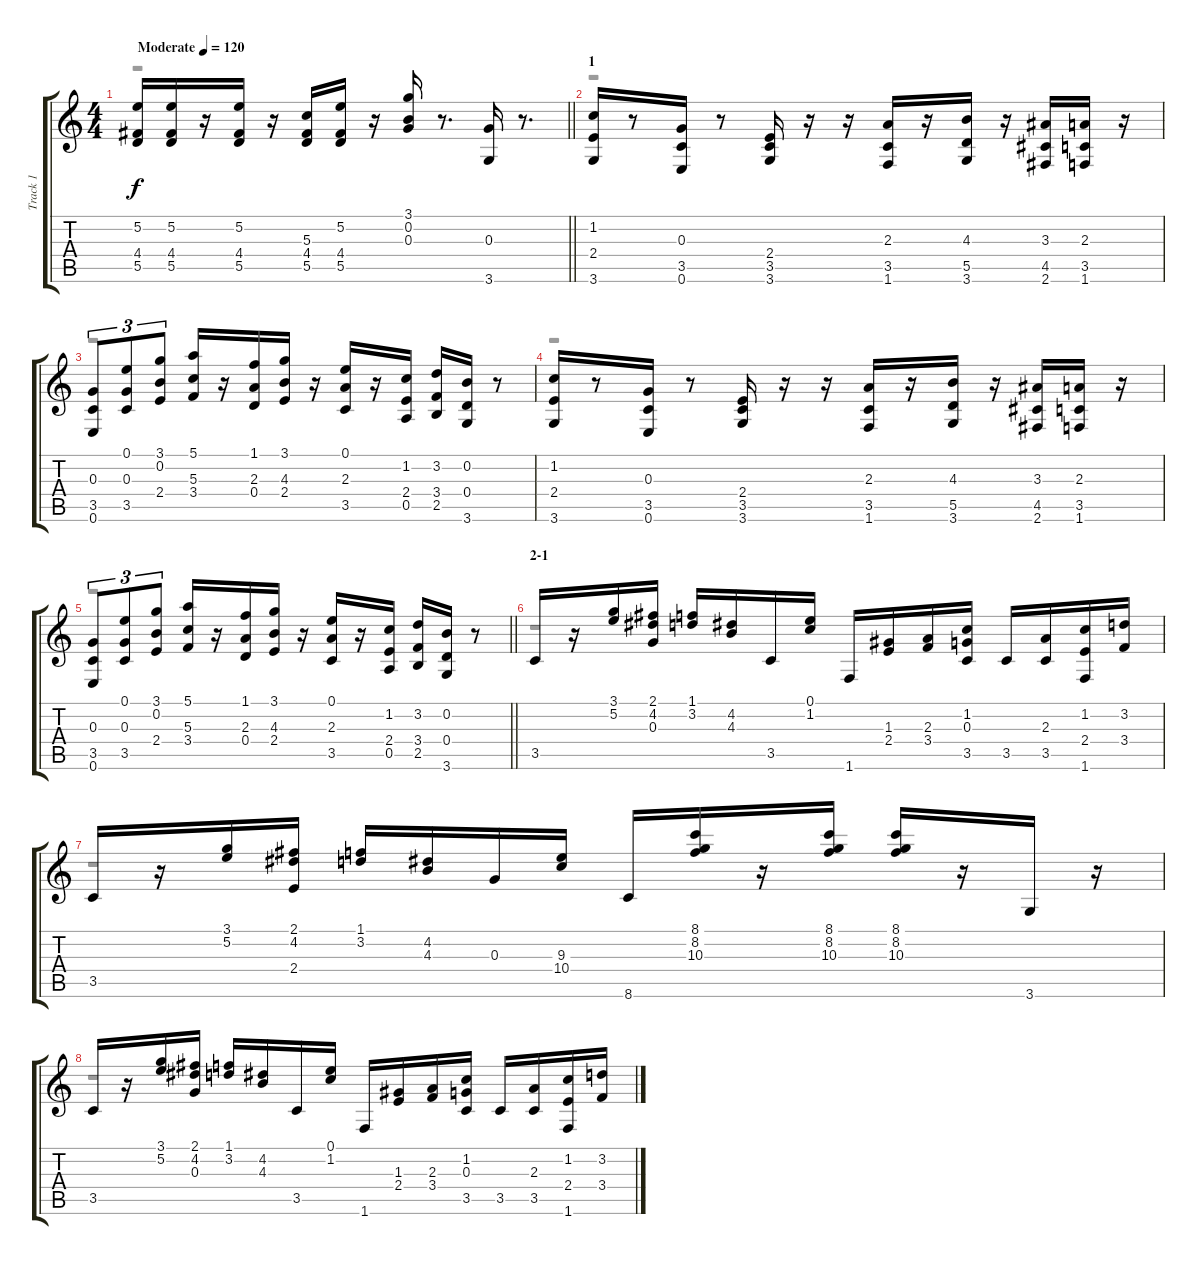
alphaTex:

\track ("Track 1" "Track 1") {instrument acousticguitarsteel}
\staff {score tabs}
\tuning (E4 B3 G3 D3 A2 E2) {hide}
\voice
\ts (4 4)
\tempo (120 "Moderate")
\clef g2
\barLineRight lightlight
\ks c
(5.2 4.4 5.5).16{dy f instrument acousticguitarsteel} (5.2 4.4 5.5).16 r.16 (5.2 4.4 5.5).16 r.16 (5.3 4.4 5.5).16 (5.2 4.4 5.5).16 r.16 (3.1 0.2 0.3).16 r.8{d} (0.3 3.6).16 r.8{d} |
\section ("" "1")
(1.2 2.4 3.6).16 r.8 (0.3 3.5 0.6).16 r.8 (2.4 3.5 3.6).16 r.16 r.16 (2.3 3.5 1.6).16 r.16 (4.3 5.5 3.6).16 r.16 (3.3 4.5 2.6).16 (2.3 3.5 1.6).16 r.16 |
(0.3 3.5 0.6).8{tu (3 2)} (0.1 0.3 3.5).8{tu (3 2)} (3.1 0.2 2.4).8{tu (3 2)} (5.1 5.3 3.4).16 r.16 (1.1 2.3 0.4).16 (3.1 4.3 2.4).16 r.16 (0.1 2.3 3.5).16 r.16 (1.2 2.4 0.5).16 (3.2 3.4 2.5).16 (0.2 0.4 3.6).16 r.8 |
(1.2 2.4 3.6).16 r.8 (0.3 3.5 0.6).16 r.8 (2.4 3.5 3.6).16 r.16 r.16 (2.3 3.5 1.6).16 r.16 (4.3 5.5 3.6).16 r.16 (3.3 4.5 2.6).16 (2.3 3.5 1.6).16 r.16 |
\barLineRight lightlight
(0.3 3.5 0.6).8{tu (3 2)} (0.1 0.3 3.5).8{tu (3 2)} (3.1 0.2 2.4).8{tu (3 2)} (5.1 5.3 3.4).16 r.16 (1.1 2.3 0.4).16 (3.1 4.3 2.4).16 r.16 (0.1 2.3 3.5).16 r.16 (1.2 2.4 0.5).16 (3.2 3.4 2.5).16 (0.2 0.4 3.6).16 r.8 |
\section ("" "2-1")
3.5.16 r.16 (3.1 5.2).16 (2.1 4.2 0.3).16 (1.1 3.2).16 (4.2 4.3).16 3.5.16 (0.1 1.2).16 1.6.16 (1.3 2.4).16 (2.3 3.4).16 (1.2 0.3 3.5).16 3.5.16 (2.3 3.5).16 (1.2 2.4 1.6).16 (3.2 3.4).16 |
3.5.16 r.16 (3.1 5.2).16 (2.1 4.2 2.4).16 (1.1 3.2).16 (4.2 4.3).16 0.3.16 (9.3 10.4).16 8.6.16 (8.1 8.2 10.3).16 r.16 (8.1 8.2 10.3).16 (8.1 8.2 10.3).16 r.16 3.6.16 r.16 |
3.5.16 r.16 (3.1 5.2).16 (2.1 4.2 0.3).16 (1.1 3.2).16 (4.2 4.3).16 3.5.16 (0.1 1.2).16 1.6.16 (1.3 2.4).16 (2.3 3.4).16 (1.2 0.3 3.5).16 3.5.16 (2.3 3.5).16 (1.2 2.4 1.6).16 (3.2 3.4).16
\voice
\clef g2
\ottava regular
\simile none
\barLineRight lightlight
\ks c
r.1{dy f} |
r.1 |
r.1 |
r.1 |
\barLineRight lightlight
r.1 |
r.1 |
r.1 |
r.1
